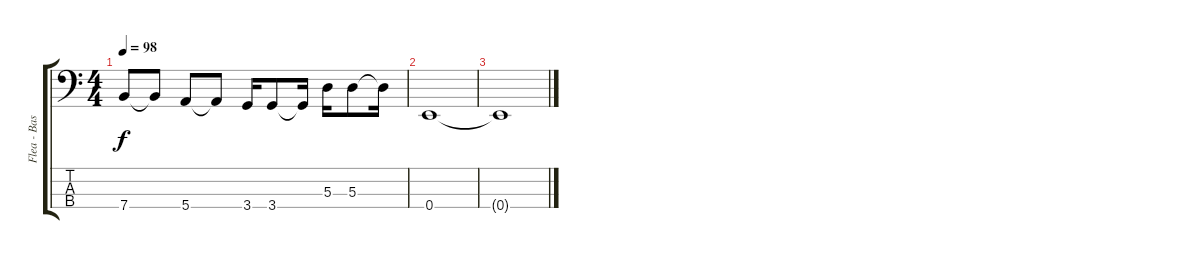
\track ("Flea - Bass" "Flea - Bas") {instrument electricbassfinger}
\staff {score tabs}
\tuning (G2 D2 A1 E1) {hide}
\ts (4 4)
\tempo 98
\clef f4
\ks c
7.4.8{dy f} 7.4{t}.8 5.4.8 5.4{t}.8 3.4.16 3.4.8 3.4{t}.16 5.3.16 5.3.8 5.3{t}.16 |
0.4.1 |
0.4{t}.1
